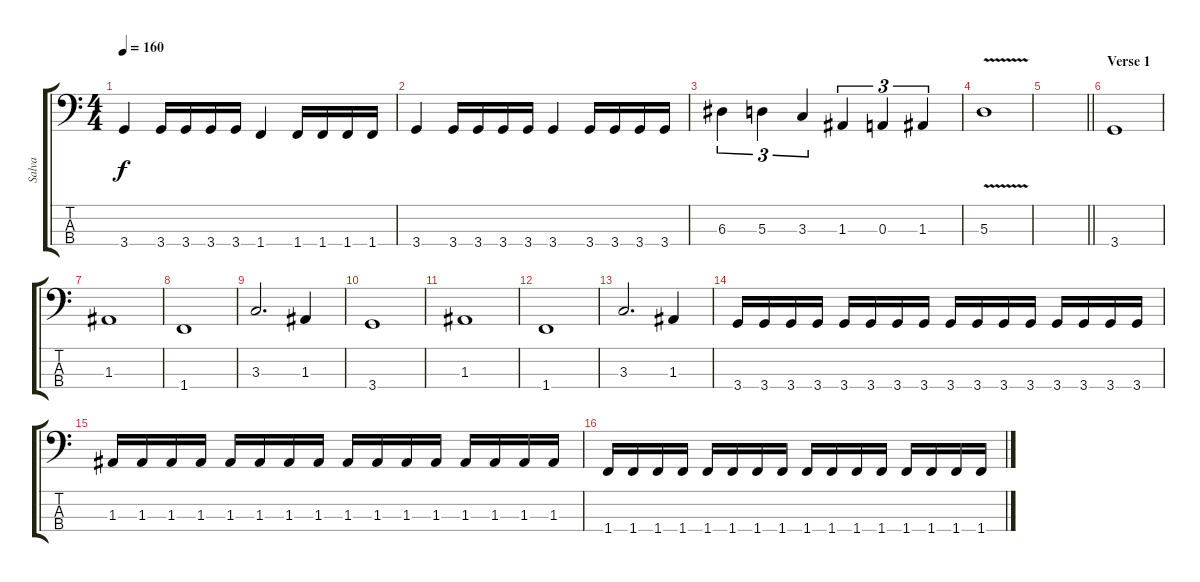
\track ("Salva" "Salva") {instrument electricbassfinger}
\staff {score tabs}
\tuning (G2 D2 A1 E1) {hide}
\ts (4 4)
\tempo 160
\clef f4
\ks c
3.4.4{dy f} 3.4.16 3.4.16 3.4.16 3.4.16 1.4.4 1.4.16 1.4.16 1.4.16 1.4.16 |
3.4.4 3.4.16 3.4.16 3.4.16 3.4.16 3.4.4 3.4.16 3.4.16 3.4.16 3.4.16 |
6.3.4{tu (3 2)} 5.3.4{tu (3 2)} 3.3.4{tu (3 2)} 1.3.4{tu (3 2)} 0.3.4{tu (3 2)} 1.3.4{tu (3 2)} |
5.3{v}.1 |
\barLineRight lightlight
|
\section ("" "Verse 1")
3.4.1 |
1.3.1 |
1.4.1 |
3.3.2{d} 1.3.4 |
3.4.1 |
1.3.1 |
1.4.1 |
3.3.2{d} 1.3.4 |
3.4.16 3.4.16 3.4.16 3.4.16 3.4.16 3.4.16 3.4.16 3.4.16 3.4.16 3.4.16 3.4.16 3.4.16 3.4.16 3.4.16 3.4.16 3.4.16 |
1.3.16 1.3.16 1.3.16 1.3.16 1.3.16 1.3.16 1.3.16 1.3.16 1.3.16 1.3.16 1.3.16 1.3.16 1.3.16 1.3.16 1.3.16 1.3.16 |
1.4.16 1.4.16 1.4.16 1.4.16 1.4.16 1.4.16 1.4.16 1.4.16 1.4.16 1.4.16 1.4.16 1.4.16 1.4.16 1.4.16 1.4.16 1.4.16
